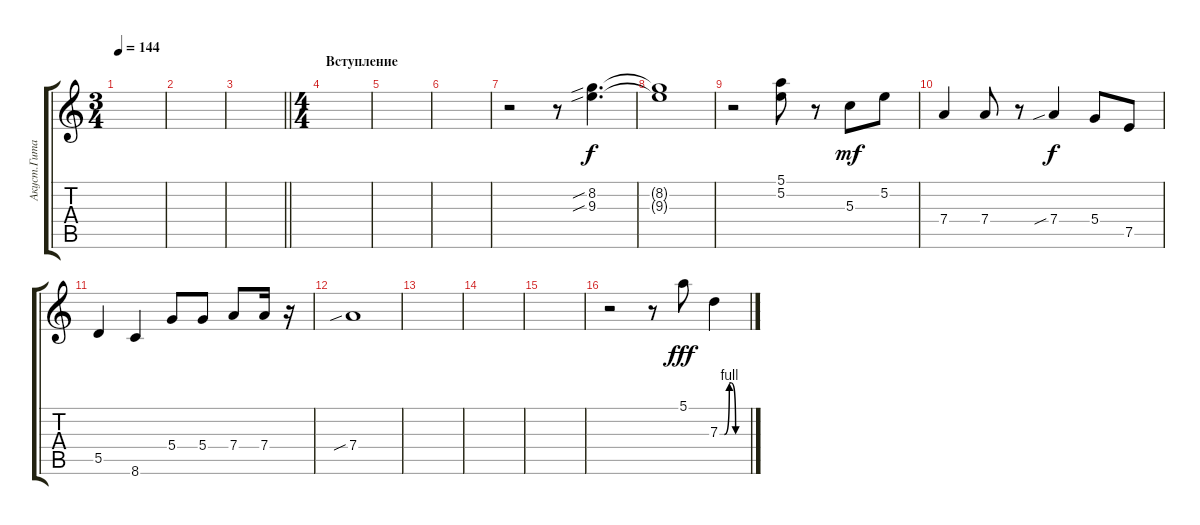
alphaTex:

\track ("Акуст.Гитара №2" "Акуст.Гита") {instrument acousticguitarsteel}
\staff {score tabs}
\tuning (E4 B3 G3 D3 A2 E2) {hide}
\ts (3 4)
\tempo 144
\clef g2
\ks c
|
|
\barLineRight lightlight
|
\ts (4 4)
\section ("" "Вступление")
|
|
|
r.2 r.8 (8.2{sib} 9.3{sib}).4{d} |
(8.2{t} 9.3{t}).1 |
r.2 (5.1 5.2).8 r.8 5.3.8{dy mf} 5.2.8 |
7.4.4 7.4.8 r.8 7.4{sib}.4{dy f} 5.4.8 7.5.8 |
5.5.4 8.6.4 5.4.8 5.4.8 7.4.8 7.4.16 r.16 |
7.4{sib}.1 |
|
|
|
r.2 r.8 5.1.8{dy fff} 7.3{be (custom 0 0 10 0 21 4 25 4 35 0 60 0)}.4
